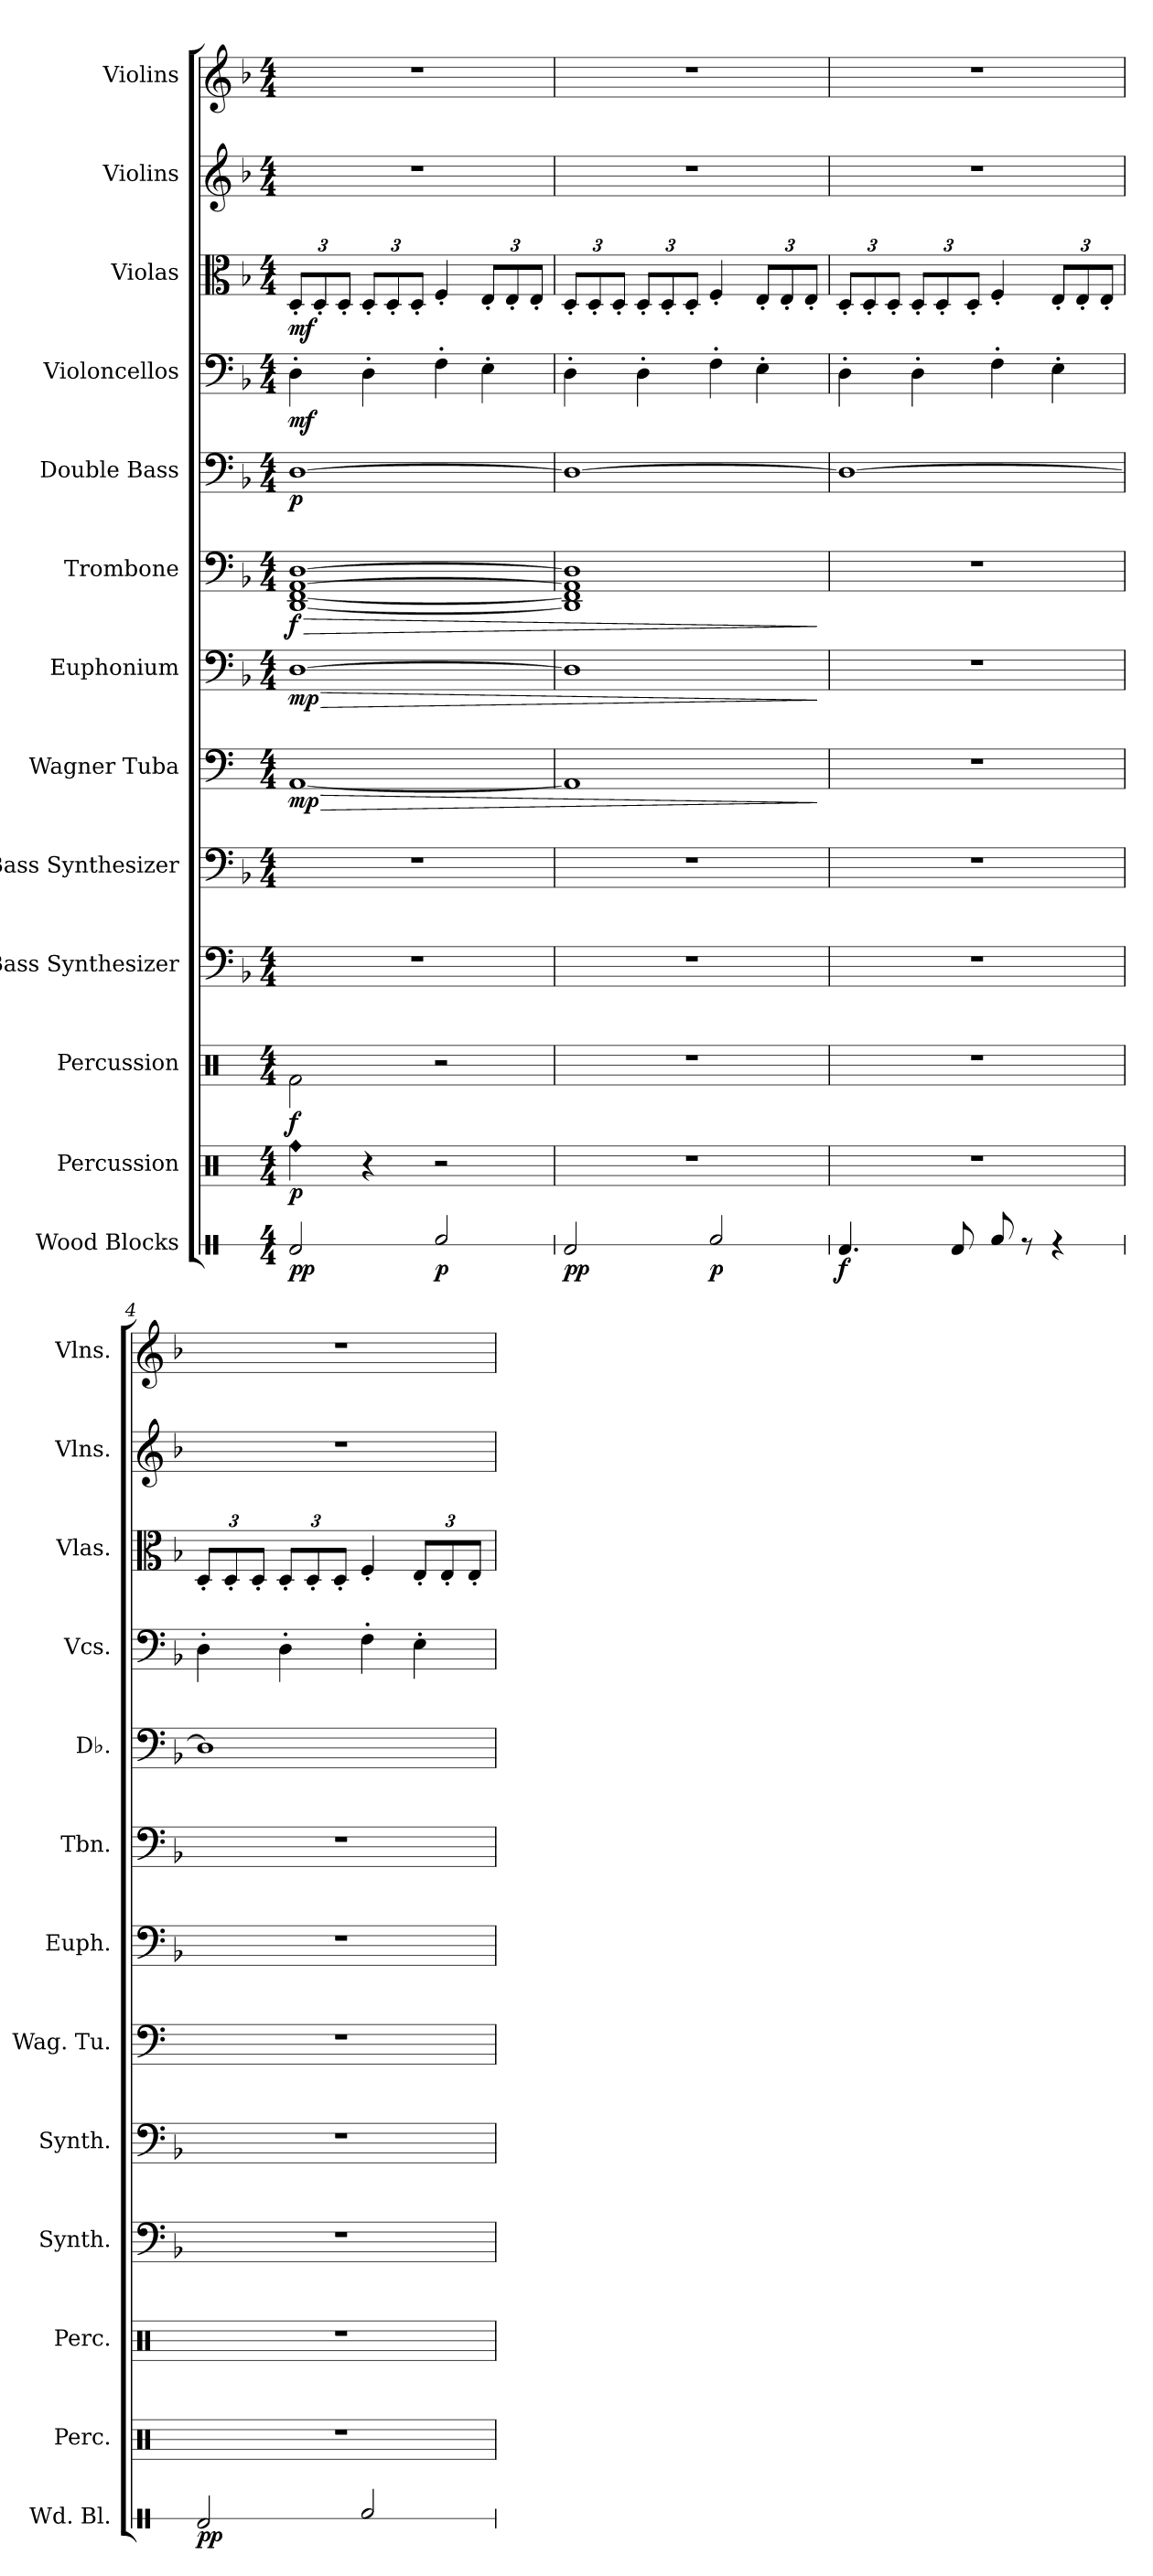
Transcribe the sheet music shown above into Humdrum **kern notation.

**kern	**dynam	**kern	**dynam	**kern	**dynam	**kern	**kern	**kern	**dynam	**kern	**dynam	**kern	**dynam	**kern	**dynam	**kern	**dynam	**kern	**dynam	**kern	**kern
*part13	*part13	*part12	*part12	*part11	*part11	*part10	*part9	*part8	*part8	*part7	*part7	*part6	*part6	*part5	*part5	*part4	*part4	*part3	*part3	*part2	*part1
*staff13	*staff13	*staff12	*staff12	*staff11	*staff11	*staff10	*staff9	*staff8	*staff8	*staff7	*staff7	*staff6	*staff6	*staff5	*staff5	*staff4	*staff4	*staff3	*staff3	*staff2	*staff1
*I"Wood Blocks	*	*I"Percussion	*	*I"Percussion	*	*I"Bass Synthesizer	*I"Bass Synthesizer	*I"Wagner Tuba	*	*I"Euphonium	*	*I"Trombone	*	*I"Double Bass	*	*I"Violoncellos	*	*I"Violas	*	*I"Violins	*I"Violins
*I'Wd. Bl.	*	*I'Perc.	*	*I'Perc.	*	*I'Synth.	*I'Synth.	*I'Wag. Tu.	*	*I'Euph.	*	*I'Tbn.	*	*I'Db.	*	*I'Vcs.	*	*I'Vlas.	*	*I'Vlns.	*I'Vlns.
*stria1	*	*	*	*	*	*	*	*	*	*	*	*	*	*	*	*	*	*	*	*	*
*clefX	*	*clefX	*	*clefX	*	*clefF4	*clefF4	*clefF4	*	*clefF4	*	*clefF4	*	*clefF4	*	*clefF4	*	*clefC3	*	*clefG2	*clefG2
*	*	*	*	*	*	*	*	*ITrd4c7	*	*	*	*	*	*ITrd7c12	*	*	*	*	*	*	*
*k[]	*	*k[]	*	*k[]	*	*k[b-]	*k[b-]	*k[b-]	*	*k[b-]	*	*k[b-]	*	*k[b-]	*	*k[b-]	*	*k[b-]	*	*k[b-]	*k[b-]
*M4/4	*	*M4/4	*	*M4/4	*	*M4/4	*M4/4	*M4/4	*	*M4/4	*	*M4/4	*	*M4/4	*	*M4/4	*	*M4/4	*	*M4/4	*M4/4
*MM130	*	*MM130	*	*MM130	*	*MM130	*MM130	*MM130	*	*MM130	*	*MM130	*	*MM130	*	*MM130	*	*MM130	*	*MM130	*MM130
=1	=1	=1	=1	=1	=1	=1	=1	=1	=1	=1	=1	=1	=1	=1	=1	=1	=1	=1	=1	=1	=1
!	!	!LO:N:head=diamond	!	!	!	!	!	!	!LO:HP:b	!	!LO:HP:b	!	!LO:HP:b	!	!	!	!	!	!	!	!
*	*	*	*	*	*	*	*	*	*	*	*	*	*	*	*	*	*	*Xbrackettup	*	*	*
!	!LO:DY:b	!	!LO:DY:b	!	!LO:DY:b	!	!	!	!LO:DY:n=1:b	!	!LO:DY:n=1:b	!	!LO:DY:n=1:b	!	!LO:DY:b	!	!LO:DY:b	!	!LO:DY:b	!	!
2Rd/	pp	4Rff\	p	2Rf\	f	1r	1r	[1DD	> mp	[1D	> mp	[1DD [1FF [1AA [1D	> f	[1DD	p	4D'\	mf	12D'/L	mf	1r	1r
.	.	.	.	.	.	.	.	.	.	.	.	.	.	.	.	.	.	12D'/	.	.	.
.	.	.	.	.	.	.	.	.	.	.	.	.	.	.	.	.	.	12D'/J	.	.	.
.	.	4r	.	.	.	.	.	.	.	.	.	.	.	.	.	4D'\	.	12D'/L	.	.	.
.	.	.	.	.	.	.	.	.	.	.	.	.	.	.	.	.	.	12D'/	.	.	.
.	.	.	.	.	.	.	.	.	.	.	.	.	.	.	.	.	.	12D'/J	.	.	.
!	!LO:DY:b	!	!	!	!	!	!	!	!	!	!	!	!	!	!	!	!	!	!	!	!
2Rf/	p	2r	.	2r	.	.	.	.	.	.	.	.	.	.	.	4F'\	.	4F'/	.	.	.
.	.	.	.	.	.	.	.	.	.	.	.	.	.	.	.	4E'\	.	12E'/L	.	.	.
.	.	.	.	.	.	.	.	.	.	.	.	.	.	.	.	.	.	12E'/	.	.	.
.	.	.	.	.	.	.	.	.	.	.	.	.	.	.	.	.	.	12E'/J	.	.	.
=2	=2	=2	=2	=2	=2	=2	=2	=2	=2	=2	=2	=2	=2	=2	=2	=2	=2	=2	=2	=2	=2
!	!LO:DY:b	!	!	!	!	!	!	!	!	!	!	!	!	!	!	!	!	!	!	!	!
2Rd/	pp	1r	.	1r	.	1r	1r	1DD]	.	1D]	.	1DD] 1FF] 1AA] 1D]	.	1DD_	.	4D'\	.	12D'/L	.	1r	1r
.	.	.	.	.	.	.	.	.	.	.	.	.	.	.	.	.	.	12D'/	.	.	.
.	.	.	.	.	.	.	.	.	.	.	.	.	.	.	.	.	.	12D'/J	.	.	.
.	.	.	.	.	.	.	.	.	.	.	.	.	.	.	.	4D'\	.	12D'/L	.	.	.
.	.	.	.	.	.	.	.	.	.	.	.	.	.	.	.	.	.	12D'/	.	.	.
.	.	.	.	.	.	.	.	.	.	.	.	.	.	.	.	.	.	12D'/J	.	.	.
!	!LO:DY:b	!	!	!	!	!	!	!	!	!	!	!	!	!	!	!	!	!	!	!	!
2Rf/	p	.	.	.	.	.	.	.	.	.	.	.	.	.	.	4F'\	.	4F'/	.	.	.
.	.	.	.	.	.	.	.	.	.	.	.	.	.	.	.	4E'\	.	12E'/L	.	.	.
.	.	.	.	.	.	.	.	.	.	.	.	.	.	.	.	.	.	12E'/	.	.	.
.	.	.	.	.	.	.	.	.	.	.	.	.	.	.	.	.	.	12E'/J	.	.	.
.	.	.	.	.	.	.	.	.	]	.	]	.	]	.	.	.	.	.	.	.	.
=3	=3	=3	=3	=3	=3	=3	=3	=3	=3	=3	=3	=3	=3	=3	=3	=3	=3	=3	=3	=3	=3
!	!LO:DY:b	!	!	!	!	!	!	!	!	!	!	!	!	!	!	!	!	!	!	!	!
4.Rd/	f	1r	.	1r	.	1r	1r	1r	.	1r	.	1r	.	1DD_	.	4D'\	.	12D'/L	.	1r	1r
.	.	.	.	.	.	.	.	.	.	.	.	.	.	.	.	.	.	12D'/	.	.	.
.	.	.	.	.	.	.	.	.	.	.	.	.	.	.	.	.	.	12D'/J	.	.	.
.	.	.	.	.	.	.	.	.	.	.	.	.	.	.	.	4D'\	.	12D'/L	.	.	.
.	.	.	.	.	.	.	.	.	.	.	.	.	.	.	.	.	.	12D'/	.	.	.
8Rd/	.	.	.	.	.	.	.	.	.	.	.	.	.	.	.	.	.	.	.	.	.
.	.	.	.	.	.	.	.	.	.	.	.	.	.	.	.	.	.	12D'/J	.	.	.
8Rf/	.	.	.	.	.	.	.	.	.	.	.	.	.	.	.	4F'\	.	4F'/	.	.	.
8r	.	.	.	.	.	.	.	.	.	.	.	.	.	.	.	.	.	.	.	.	.
4r	.	.	.	.	.	.	.	.	.	.	.	.	.	.	.	4E'\	.	12E'/L	.	.	.
.	.	.	.	.	.	.	.	.	.	.	.	.	.	.	.	.	.	12E'/	.	.	.
.	.	.	.	.	.	.	.	.	.	.	.	.	.	.	.	.	.	12E'/J	.	.	.
!!LO:PB:g=z
=4	=4	=4	=4	=4	=4	=4	=4	=4	=4	=4	=4	=4	=4	=4	=4	=4	=4	=4	=4	=4	=4
!	!LO:DY:b	!	!	!	!	!	!	!	!	!	!	!	!	!	!	!	!	!	!	!	!
2Rd/	pp	1r	.	1r	.	1r	1r	1r	.	1r	.	1r	.	1DD]	.	4D'\	.	12D'/L	.	1r	1r
.	.	.	.	.	.	.	.	.	.	.	.	.	.	.	.	.	.	12D'/	.	.	.
.	.	.	.	.	.	.	.	.	.	.	.	.	.	.	.	.	.	12D'/J	.	.	.
.	.	.	.	.	.	.	.	.	.	.	.	.	.	.	.	4D'\	.	12D'/L	.	.	.
.	.	.	.	.	.	.	.	.	.	.	.	.	.	.	.	.	.	12D'/	.	.	.
.	.	.	.	.	.	.	.	.	.	.	.	.	.	.	.	.	.	12D'/J	.	.	.
2Rf/	.	.	.	.	.	.	.	.	.	.	.	.	.	.	.	4F'\	.	4F'/	.	.	.
.	.	.	.	.	.	.	.	.	.	.	.	.	.	.	.	4E'\	.	12E'/L	.	.	.
.	.	.	.	.	.	.	.	.	.	.	.	.	.	.	.	.	.	12E'/	.	.	.
.	.	.	.	.	.	.	.	.	.	.	.	.	.	.	.	.	.	12E'/J	.	.	.
=	=	=	=	=	=	=	=	=	=	=	=	=	=	=	=	=	=	=	=	=	=
*-	*-	*-	*-	*-	*-	*-	*-	*-	*-	*-	*-	*-	*-	*-	*-	*-	*-	*-	*-	*-	*-
